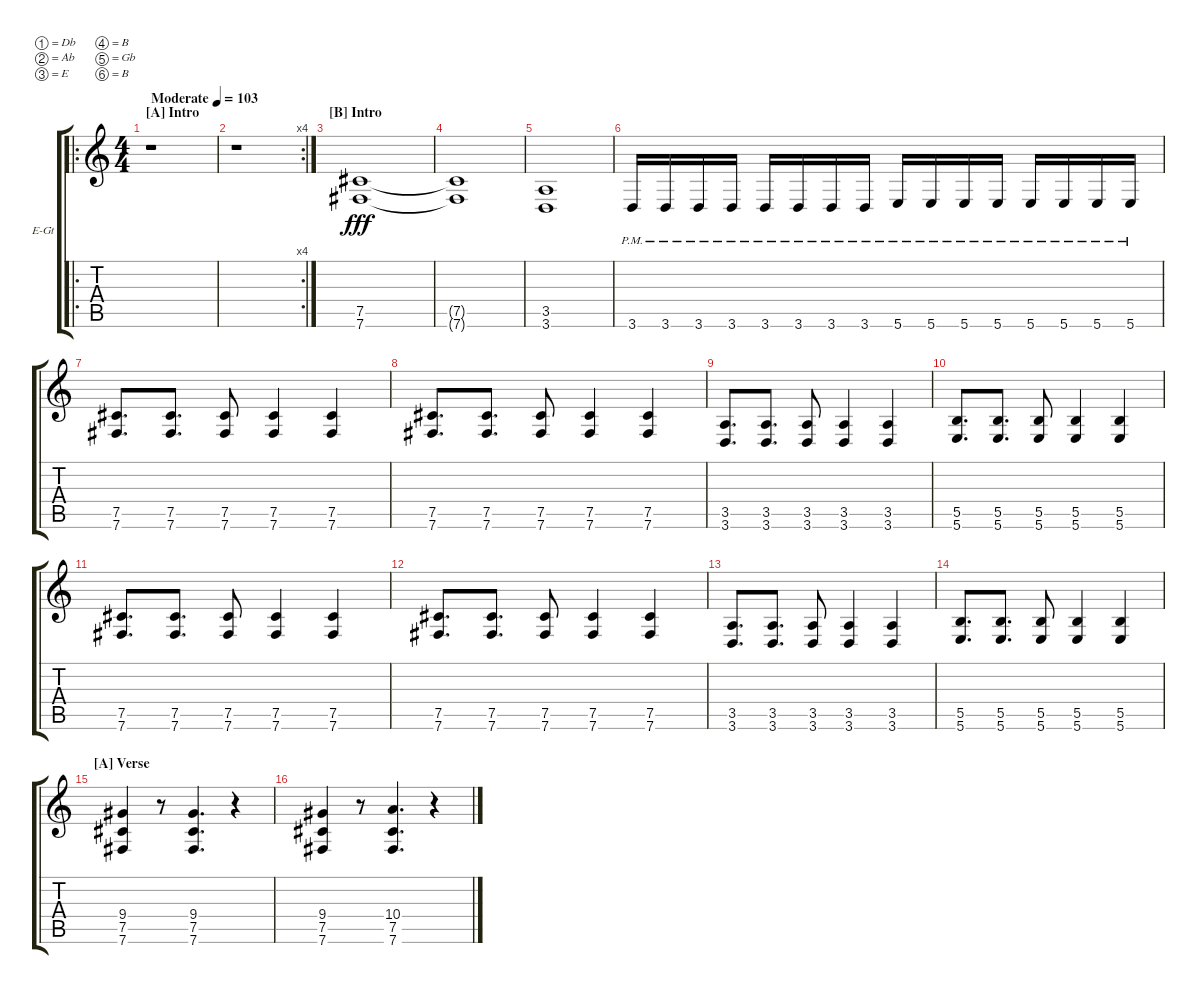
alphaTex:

\bracketExtendMode groupsimilarinstruments
\firstSystemTrackNameOrientation horizontal
\otherSystemsTrackNameOrientation horizontal
\track ("Серж - dist" "E-Gt") {instrument overdrivenguitar}
\staff {score tabs}
\tuning (Db4 Ab3 E3 B2 Gb2 B1)
\ro
\ts (4 4)
\beaming (8 2 2 2 2)
\section ("A" "Intro")
\tempo (103 "Moderate")
\clef g2
\ks c
r.1{dy fff instrument overdrivenguitar} |
\rc 4
r.1 |
\section ("B" "Intro")
(7.6 7.5).1 |
(7.6{t} 7.5{t}).1 |
(3.6 3.5).1 |
3.6{pm}.16 3.6{pm}.16 3.6{pm}.16 3.6{pm}.16 3.6{pm}.16 3.6{pm}.16 3.6{pm}.16 3.6{pm}.16 5.6{pm}.16 5.6{pm}.16 5.6{pm}.16 5.6{pm}.16 5.6{pm}.16 5.6{pm}.16 5.6{pm}.16 5.6{pm}.16 |
(7.6 7.5).8{d} (7.5 7.6).8{d} (7.5 7.6).8 (7.6 7.5).4 (7.5 7.6).4 |
(7.6 7.5).8{d} (7.5 7.6).8{d} (7.5 7.6).8 (7.6 7.5).4 (7.5 7.6).4 |
(3.6 3.5).8{d} (3.5 3.6).8{d} (3.5 3.6).8 (3.6 3.5).4 (3.5 3.6).4 |
(5.6 5.5).8{d} (5.5 5.6).8{d} (5.5 5.6).8 (5.6 5.5).4 (5.5 5.6).4 |
(7.6 7.5).8{d} (7.5 7.6).8{d} (7.5 7.6).8 (7.6 7.5).4 (7.5 7.6).4 |
(7.6 7.5).8{d} (7.5 7.6).8{d} (7.5 7.6).8 (7.6 7.5).4 (7.5 7.6).4 |
(3.6 3.5).8{d} (3.5 3.6).8{d} (3.5 3.6).8 (3.6 3.5).4 (3.5 3.6).4 |
(5.6 5.5).8{d} (5.5 5.6).8{d} (5.5 5.6).8 (5.6 5.5).4 (5.5 5.6).4 |
\section ("A" "Verse")
(7.5 9.4 7.6).4 r.8 (7.6 7.5 9.4).4{d} r.4 |
(7.5 9.4 7.6).4 r.8 (7.6 7.5 10.4).4{d} r.4
